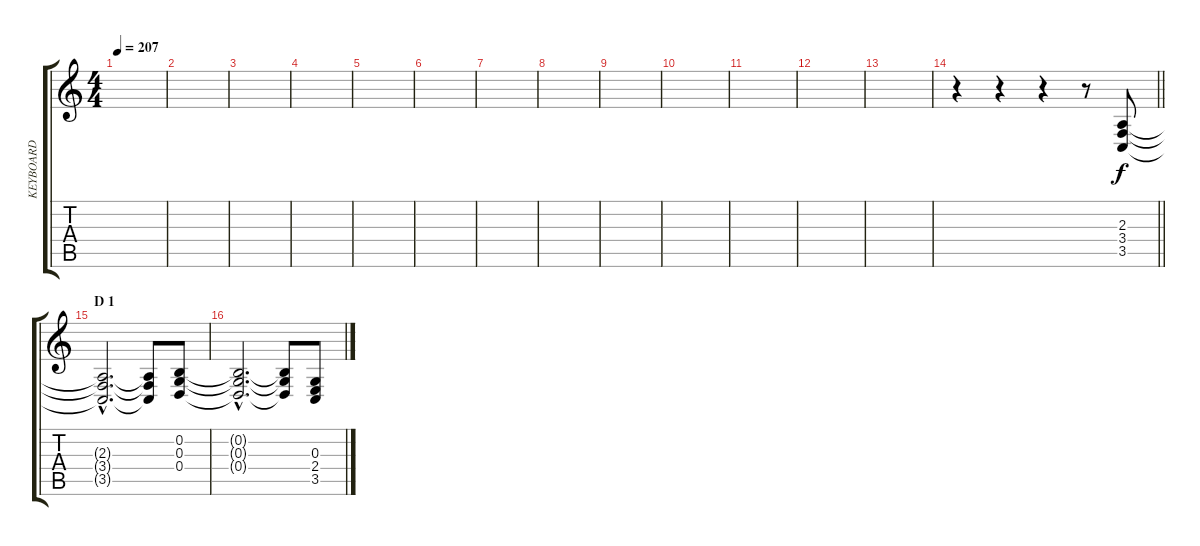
\track ("KEYBOARD" "KEYBOARD") {instrument stringensemble1}
\staff {score tabs}
\tuning (E4 B3 G3 D3 A2 E2) {hide}
\ts (4 4)
\tempo 207
\clef g2
\ks c
|
|
|
|
|
|
|
|
|
|
|
|
|
\barLineRight lightlight
r.4 r.4 r.4 r.8 (2.3 3.4 3.5).8 |
\section ("" "D 1")
(2.3{hac t} 3.4{hac t} 3.5{hac t}).2{d} (2.3{t} 3.4{t} 3.5{t}).8 (0.2 0.3 0.4).8 |
(0.2{hac t} 0.3{hac t} 0.4{hac t}).2{d} (0.2{t} 0.3{t} 0.4{t}).8 (0.3 2.4 3.5).8
